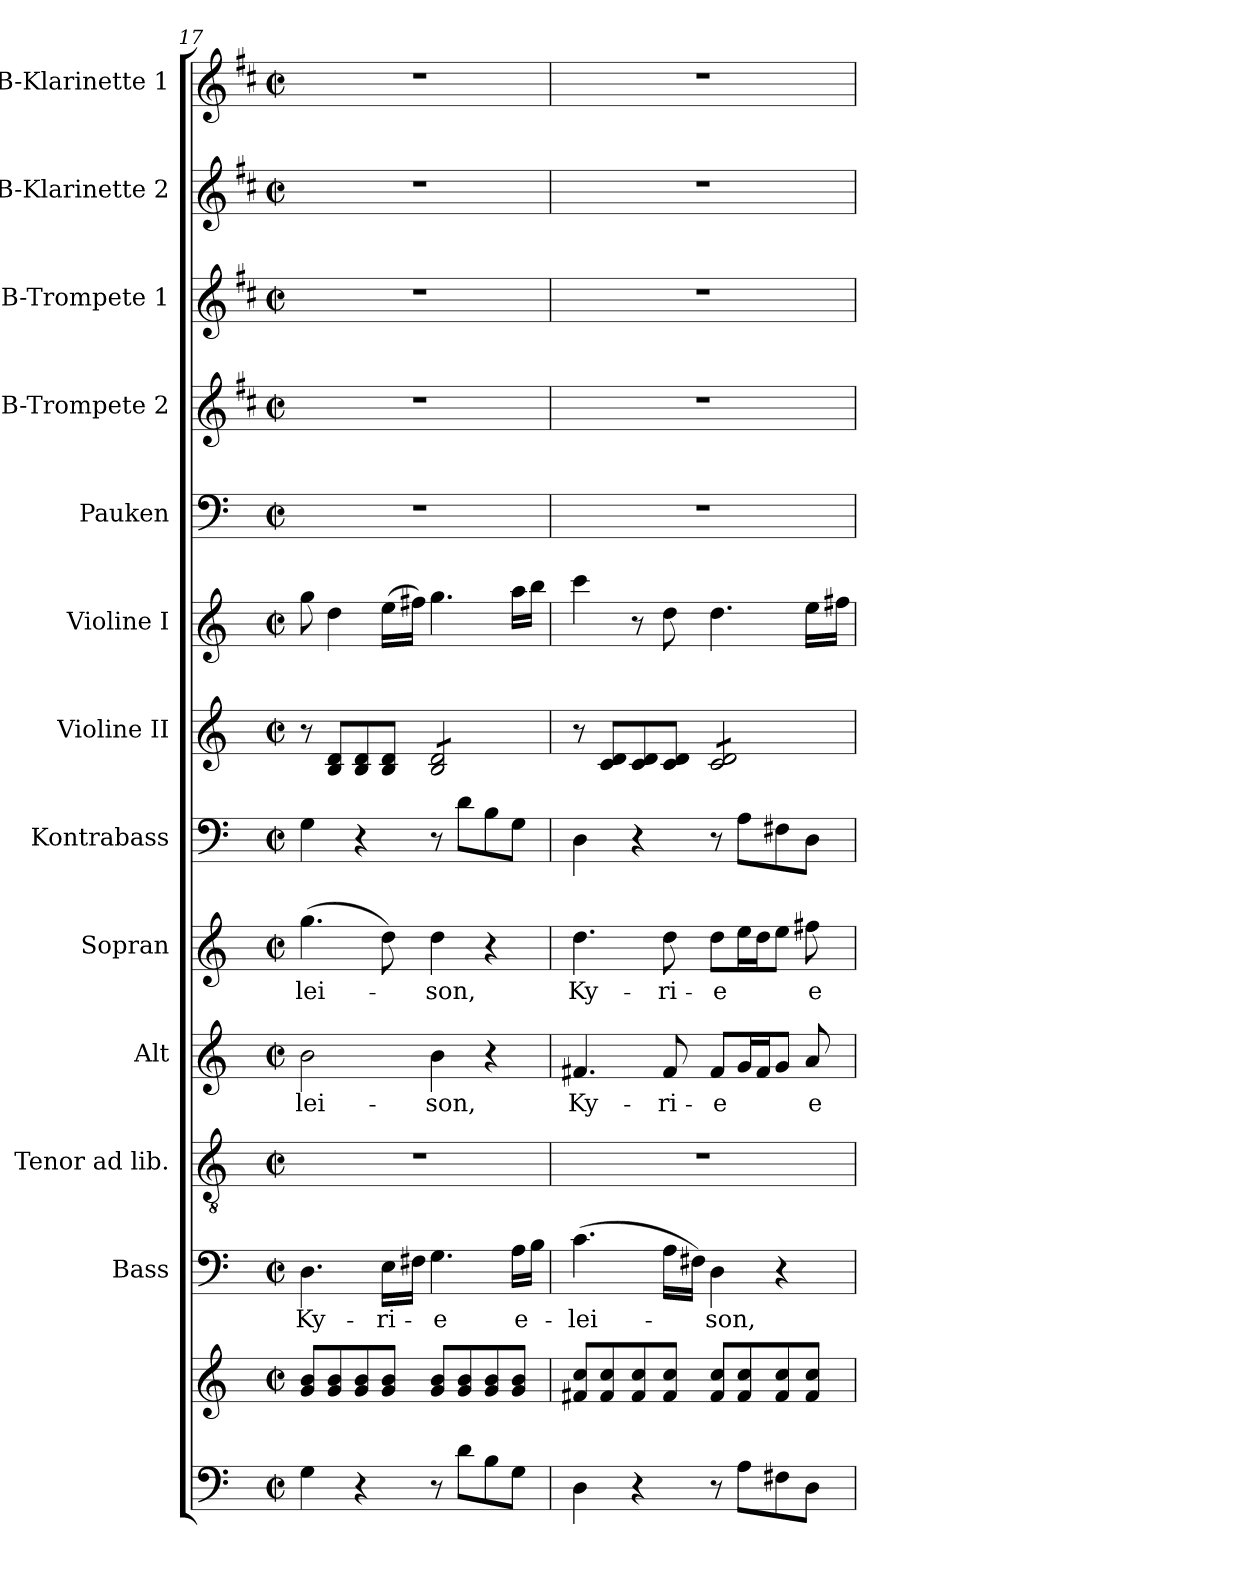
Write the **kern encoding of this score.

**kern	**kern	**kern	**text	**kern	**kern	**text	**kern	**text	**kern	**kern	**kern	**kern	**kern	**kern	**kern	**kern
*part13	*part13	*part12	*part12	*part11	*part10	*part10	*part9	*part9	*part8	*part7	*part6	*part5	*part4	*part3	*part2	*part1
*staff14	*staff13	*staff12	*staff12	*staff11	*staff10	*staff10	*staff9	*staff9	*staff8	*staff7	*staff6	*staff5	*staff4	*staff3	*staff2	*staff1
*	*	*I"Bass	*	*I"Tenor ad lib.	*I"Alt	*	*I"Sopran	*	*I"Kontrabass	*I"Violine II	*I"Violine I	*I"Pauken	*I"B-Trompete 2	*I"B-Trompete 1	*I"B-Klarinette 2	*I"B-Klarinette 1
*	*	*I'B.	*	*I'T.	*I'A.	*	*I'S.	*	*I'Kb.	*I'Vl. II	*I'Vl. I	*I'Pk.	*I'Trp. 2	*I'Trp. 1	*I'B Kl. 2	*I'B Kl. 1
*clefF4	*clefG2	*clefF4	*	*clefGv2	*clefG2	*	*clefG2	*	*clefF4	*clefG2	*clefG2	*clefF4	*clefG2	*clefG2	*clefG2	*clefG2
*	*	*	*	*	*	*	*	*	*ITrd7c12	*	*	*	*ITrd1c2	*ITrd1c2	*ITrd1c2	*ITrd1c2
*k[]	*k[]	*k[]	*	*k[]	*k[]	*	*k[]	*	*k[]	*k[]	*k[]	*k[]	*k[]	*k[]	*k[]	*k[]
*C:	*C:	*C:	*	*C:	*C:	*	*C:	*	*C:	*C:	*C:	*C:	*C:	*C:	*C:	*C:
*M2/2	*M2/2	*M2/2	*	*M2/2	*M2/2	*	*M2/2	*	*M2/2	*M2/2	*M2/2	*M2/2	*M2/2	*M2/2	*M2/2	*M2/2
*met(c|)	*met(c|)	*met(c|)	*	*met(c|)	*met(c|)	*	*met(c|)	*	*met(c|)	*met(c|)	*met(c|)	*met(c|)	*met(c|)	*met(c|)	*met(c|)	*met(c|)
=17	=17	=17	=17	=17	=17	=17	=17	=17	=17	=17	=17	=17	=17	=17	=17	=17
!	!	!	!LO:LY:b	!	!	!LO:LY:b	!	!LO:LY:b	!	!	!	!	!	!	!	!
4G\	8g/ 8b/L	4.D\	Ky-	1r	2b\	-lei-	(>4.gg\	-lei-	4GG\	8r	8gg\	1r	1r	1r	1r	1r
.	8g/ 8b/	.	.	.	.	.	.	.	.	8B/ 8d/L	4dd\	.	.	.	.	.
4r	8g/ 8b/	.	.	.	.	.	.	.	4r	8B/ 8d/	.	.	.	.	.	.
!	!	!	!LO:LY:b	!	!	!	!	!	!	!	!	!	!	!	!	!
.	8g/ 8b/J	16E\LL	-ri-	.	.	.	8dd\)	.	.	8B/ 8d/J	(>16ee\LL	.	.	.	.	.
.	.	16F#X\JJ	.	.	.	.	.	.	.	.	16ff#X\JJ)	.	.	.	.	.
!	!	!	!LO:LY:b	!	!	!LO:LY:b	!	!LO:LY:b	!	!	!	!	!	!	!	!
*	*	*	*	*	*	*	*	*	*	*tremolo	*	*	*	*	*	*
8r	8g/ 8b/L	4.G\	-e	.	4b\	-son,	4dd\	-son,	8r	8B/ 8d/L	4.gg\	.	.	.	.	.
8d\L	8g/ 8b/	.	.	.	.	.	.	.	8D\L	8B/ 8d/	.	.	.	.	.	.
8B\	8g/ 8b/	.	.	.	4r	.	4r	.	8BB\	8B/ 8d/	.	.	.	.	.	.
!	!	!	!LO:LY:b	!	!	!	!	!	!	!	!	!	!	!	!	!
8G\J	8g/ 8b/J	16A\LL	e-	.	.	.	.	.	8GG\J	8B/ 8d/J	16aa\LL	.	.	.	.	.
*	*	*	*	*	*	*	*	*	*	*Xtremolo	*	*	*	*	*	*
.	.	16B\JJ	.	.	.	.	.	.	.	.	16bb\JJ	.	.	.	.	.
=18	=18	=18	=18	=18	=18	=18	=18	=18	=18	=18	=18	=18	=18	=18	=18	=18
!	!	!	!LO:LY:b	!	!	!LO:LY:b	!	!LO:LY:b	!	!	!	!	!	!	!	!
4D\	8f#X/ 8cc/L	(>4.c\	-lei-	1r	4.f#X/	Ky-	4.dd\	Ky-	4DD\	8r	4ccc\	1r	1r	1r	1r	1r
.	8f#/ 8cc/	.	.	.	.	.	.	.	.	8c/ 8d/L	.	.	.	.	.	.
4r	8f#/ 8cc/	.	.	.	.	.	.	.	4r	8c/ 8d/	8r	.	.	.	.	.
!	!	!	!	!	!	!LO:LY:b	!	!LO:LY:b	!	!	!	!	!	!	!	!
.	8f#/ 8cc/J	16A\LL	.	.	8f#/	-ri-	8dd\	-ri-	.	8c/ 8d/J	8dd\	.	.	.	.	.
.	.	16F#X\JJ)	.	.	.	.	.	.	.	.	.	.	.	.	.	.
!	!	!	!LO:LY:b	!	!	!LO:LY:b	!	!LO:LY:b	!	!	!	!	!	!	!	!
*	*	*	*	*	*	*	*	*	*	*tremolo	*	*	*	*	*	*
8r	8f#/ 8cc/L	4D\	-son,	.	8f#/L	-e	8dd\L	-e	8r	8c/ 8d/L	4.dd\	.	.	.	.	.
8A\L	8f#/ 8cc/	.	.	.	16g/L	.	16ee\L	.	8AA\L	8c/ 8d/	.	.	.	.	.	.
.	.	.	.	.	16f#/J	.	16dd\J	.	.	.	.	.	.	.	.	.
8F#X\	8f#/ 8cc/	4r	.	.	8g/J	.	8ee\J	.	8FF#X\	8c/ 8d/	.	.	.	.	.	.
!	!	!	!	!	!	!LO:LY:b	!	!LO:LY:b	!	!	!	!	!	!	!	!
8D\J	8f#/ 8cc/J	.	.	.	8a/	e-	8ff#X\	e-	8DD\J	8c/ 8d/J	16ee\LL	.	.	.	.	.
*	*	*	*	*	*	*	*	*	*	*Xtremolo	*	*	*	*	*	*
.	.	.	.	.	.	.	.	.	.	.	16ff#X\JJ	.	.	.	.	.
=	=	=	=	=	=	=	=	=	=	=	=	=	=	=	=	=
*-	*-	*-	*-	*-	*-	*-	*-	*-	*-	*-	*-	*-	*-	*-	*-	*-
